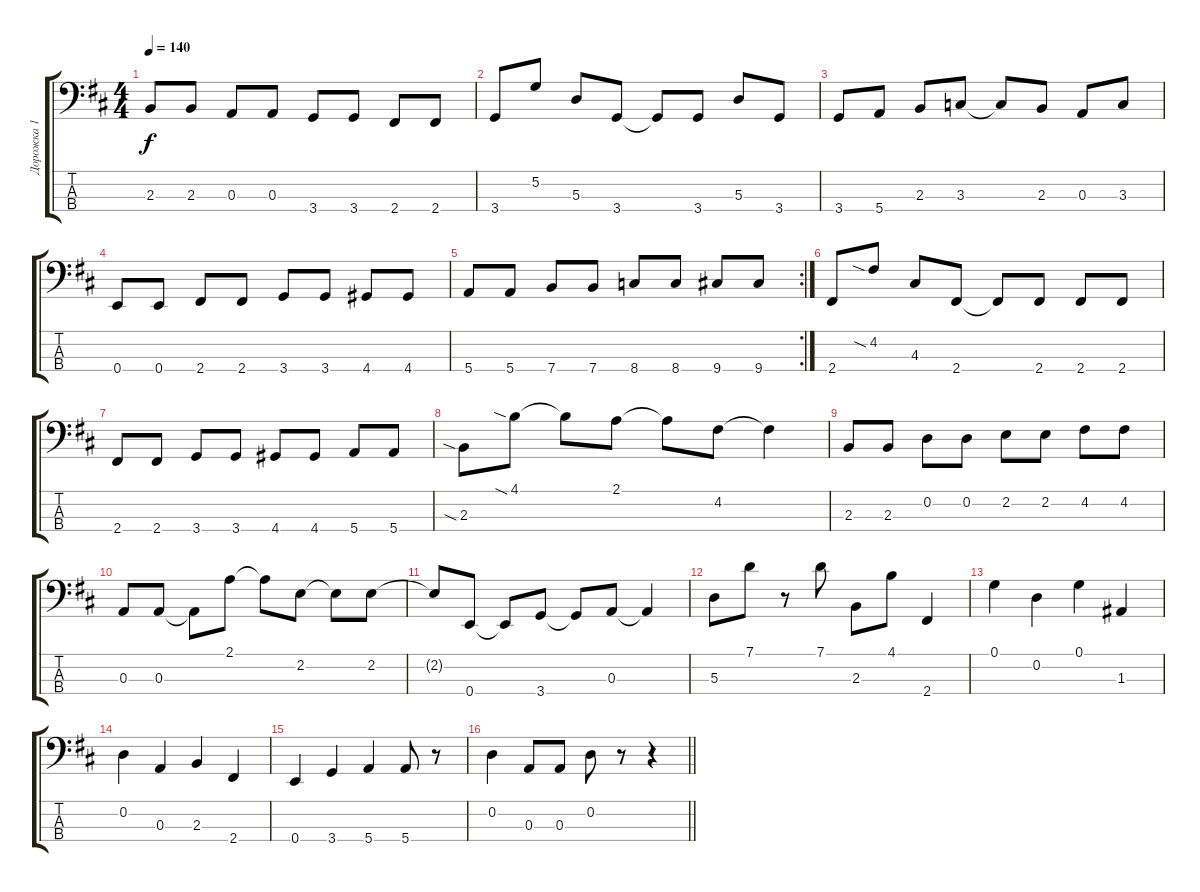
\track ("Дорожка 1" "Дорожка 1") {instrument acousticguitarsteel}
\staff {score tabs}
\tuning (G2 D2 A1 E1) {hide}
\ts (4 4)
\tempo 140
\clef f4
\ks d
2.3.8{dy f} 2.3.8 0.3.8 0.3.8 3.4.8 3.4.8 2.4.8 2.4.8 |
3.4.8 5.2.8 5.3.8 3.4.8 3.4{t}.8 3.4.8 5.3.8 3.4.8 |
3.4.8 5.4.8 2.3.8 3.3.8 3.3{t}.8 2.3.8 0.3.8 3.3.8 |
0.4.8 0.4.8 2.4.8 2.4.8 3.4.8 3.4.8 4.4.8 4.4.8 |
\rc 2
5.4.8 5.4.8 7.4.8 7.4.8 8.4.8 8.4.8 9.4.8 9.4.8 |
2.4.8 4.2{sia}.8 4.3.8 2.4.8 2.4{t}.8 2.4.8 2.4.8 2.4.8 |
2.4.8 2.4.8 3.4.8 3.4.8 4.4.8 4.4.8 5.4.8 5.4.8 |
2.3{sia}.8 4.1{sia}.8 4.1{t}.8 2.1.8 2.1{t}.8 4.2.8 4.2{t}.4 |
2.3.8 2.3.8 0.2.8 0.2.8 2.2.8 2.2.8 4.2.8 4.2.8 |
0.3.8 0.3.8 0.3{t}.8 2.1.8 2.1{t}.8 2.2.8 2.2{t}.8 2.2.8 |
2.2{t}.8 0.4.8 0.4{t}.8 3.4.8 3.4{t}.8 0.3.8 0.3{t}.4 |
5.3.8 7.1.8 r.8 7.1.8 2.3.8 4.1.8 2.4.4 |
0.1.4 0.2.4 0.1.4 1.3.4 |
0.2.4 0.3.4 2.3.4 2.4.4 |
0.4.4 3.4.4 5.4.4 5.4.8 r.8 |
\barLineRight lightlight
0.2.4 0.3.8 0.3.8 0.2.8 r.8 r.4
